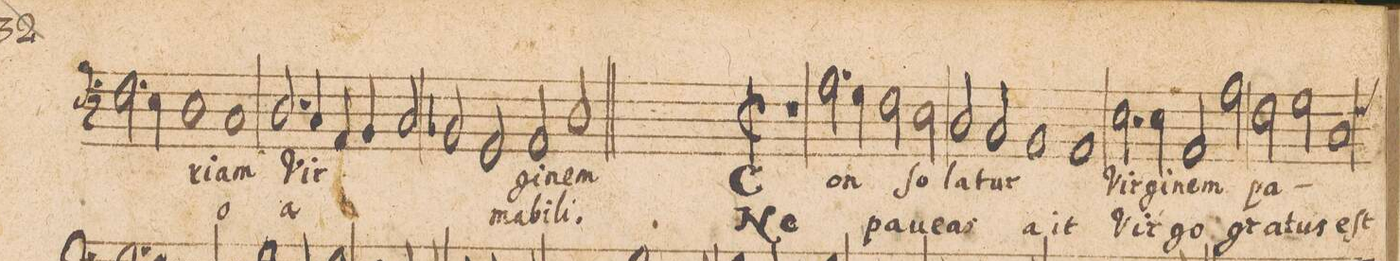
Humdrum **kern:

**kern	**text	**text
*I"BASSVS.	*	*
*clefF4	*	*
*k[]	*	*
*met(C|)	*	*
*M2/1	*	*
2.F\	.	.
4E\	.	.
=11-	=11-	=11-
1D\	-ri-	.
1C/	-am	-o
=12-	=12-	=12-
2.D/	Vir-	a-
4C/	.	.
4AA/	.	.
4BB/	.	.
2C/	.	.
=13-	=13-	=13-
2BB-X/	.	.
2GG/	.	-ma-
1AA/	-gi-	-bi-
=14-	=14-	=14-
0D/	-nem	-li.
=15||	=15||	=15||
*M2/1	*	*
*met(C|)	*	*
1r	.	.
2.A\	Con	Ne
4G\	.	.
=16-	=16-	=16-
2F\	.	.
2E\	ſo-	pa-
2D/	-la-	-ne-
2C/	-tur	as
=17-	=17-	=17-
1BB/	.	a-
1AA/	.	-it
=18-	=18-	=18-
2.E\	Vir-	Vir-
4E\	-gi-	-go
2AA/	-nem	gra-
2A\	pa-	.
=19-	=19-	=19-
2F\	.	-tus
2G\	.	.
*custos:F	*	*
1C/	.	eſt
=20-	=20-	=20-
*-	*-	*-
